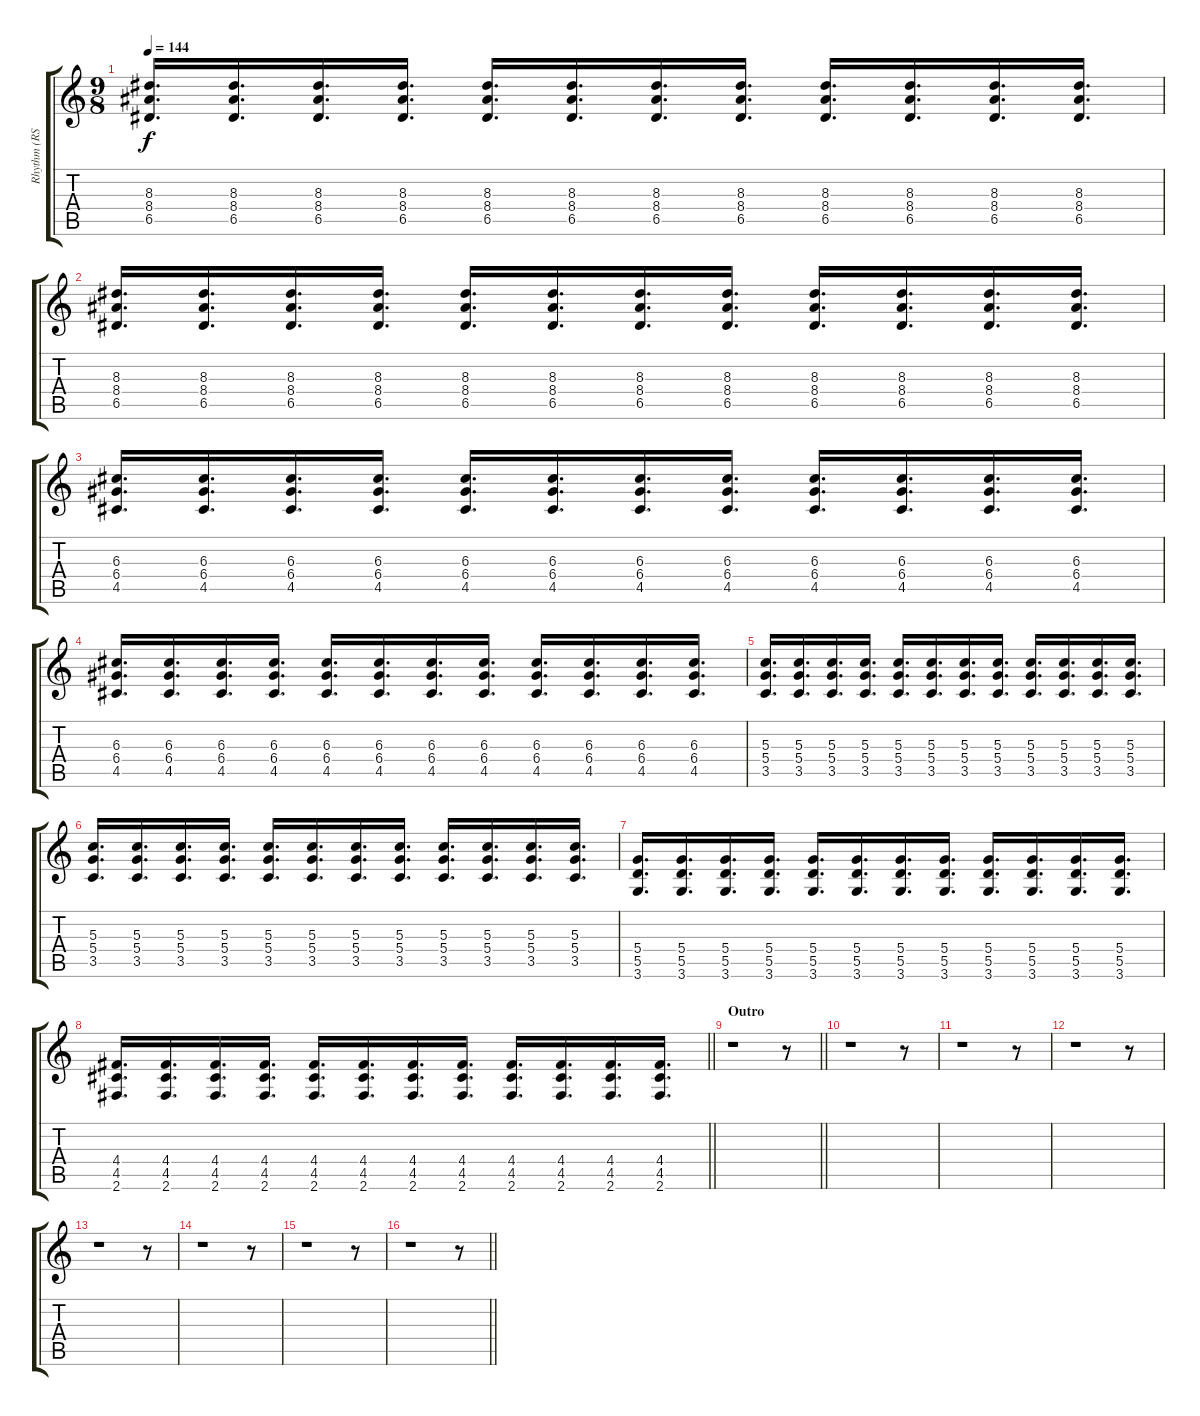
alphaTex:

\track ("Rhythm (RSE)" "Rhythm (RS") {instrument overdrivenguitar}
\staff {score tabs}
\tuning (E4 B3 G3 D3 A2 E2) {hide}
\ts (9 8)
\tempo 144
\clef g2
\ks c
(8.3 8.4 6.5).16{d dy f} (8.3 8.4 6.5).16{d} (8.3 8.4 6.5).16{d} (8.3 8.4 6.5).16{d} (8.3 8.4 6.5).16{d} (8.3 8.4 6.5).16{d} (8.3 8.4 6.5).16{d} (8.3 8.4 6.5).16{d} (8.3 8.4 6.5).16{d} (8.3 8.4 6.5).16{d} (8.3 8.4 6.5).16{d} (8.3 8.4 6.5).16{d} |
(8.3 8.4 6.5).16{d} (8.3 8.4 6.5).16{d} (8.3 8.4 6.5).16{d} (8.3 8.4 6.5).16{d} (8.3 8.4 6.5).16{d} (8.3 8.4 6.5).16{d} (8.3 8.4 6.5).16{d} (8.3 8.4 6.5).16{d} (8.3 8.4 6.5).16{d} (8.3 8.4 6.5).16{d} (8.3 8.4 6.5).16{d} (8.3 8.4 6.5).16{d} |
(6.3 6.4 4.5).16{d} (6.3 6.4 4.5).16{d} (6.3 6.4 4.5).16{d} (6.3 6.4 4.5).16{d} (6.3 6.4 4.5).16{d} (6.3 6.4 4.5).16{d} (6.3 6.4 4.5).16{d} (6.3 6.4 4.5).16{d} (6.3 6.4 4.5).16{d} (6.3 6.4 4.5).16{d} (6.3 6.4 4.5).16{d} (6.3 6.4 4.5).16{d} |
(6.3 6.4 4.5).16{d} (6.3 6.4 4.5).16{d} (6.3 6.4 4.5).16{d} (6.3 6.4 4.5).16{d} (6.3 6.4 4.5).16{d} (6.3 6.4 4.5).16{d} (6.3 6.4 4.5).16{d} (6.3 6.4 4.5).16{d} (6.3 6.4 4.5).16{d} (6.3 6.4 4.5).16{d} (6.3 6.4 4.5).16{d} (6.3 6.4 4.5).16{d} |
(5.3 5.4 3.5).16{d} (5.3 5.4 3.5).16{d} (5.3 5.4 3.5).16{d} (5.3 5.4 3.5).16{d} (5.3 5.4 3.5).16{d} (5.3 5.4 3.5).16{d} (5.3 5.4 3.5).16{d} (5.3 5.4 3.5).16{d} (5.3 5.4 3.5).16{d} (5.3 5.4 3.5).16{d} (5.3 5.4 3.5).16{d} (5.3 5.4 3.5).16{d} |
(5.3 5.4 3.5).16{d} (5.3 5.4 3.5).16{d} (5.3 5.4 3.5).16{d} (5.3 5.4 3.5).16{d} (5.3 5.4 3.5).16{d} (5.3 5.4 3.5).16{d} (5.3 5.4 3.5).16{d} (5.3 5.4 3.5).16{d} (5.3 5.4 3.5).16{d} (5.3 5.4 3.5).16{d} (5.3 5.4 3.5).16{d} (5.3 5.4 3.5).16{d} |
(5.4 5.5 3.6).16{d} (5.4 5.5 3.6).16{d} (5.4 5.5 3.6).16{d} (5.4 5.5 3.6).16{d} (5.4 5.5 3.6).16{d} (5.4 5.5 3.6).16{d} (5.4 5.5 3.6).16{d} (5.4 5.5 3.6).16{d} (5.4 5.5 3.6).16{d} (5.4 5.5 3.6).16{d} (5.4 5.5 3.6).16{d} (5.4 5.5 3.6).16{d} |
\barLineRight lightlight
(4.4 4.5 2.6).16{d} (4.4 4.5 2.6).16{d} (4.4 4.5 2.6).16{d} (4.4 4.5 2.6).16{d} (4.4 4.5 2.6).16{d} (4.4 4.5 2.6).16{d} (4.4 4.5 2.6).16{d} (4.4 4.5 2.6).16{d} (4.4 4.5 2.6).16{d} (4.4 4.5 2.6).16{d} (4.4 4.5 2.6).16{d} (4.4 4.5 2.6).16{d} |
\section ("" "Outro")
\barLineRight lightlight
r.1 r.8 |
r.1 r.8 |
r.1 r.8 |
r.1 r.8 |
r.1 r.8 |
r.1 r.8 |
r.1 r.8 |
\barLineRight lightlight
r.1 r.8
